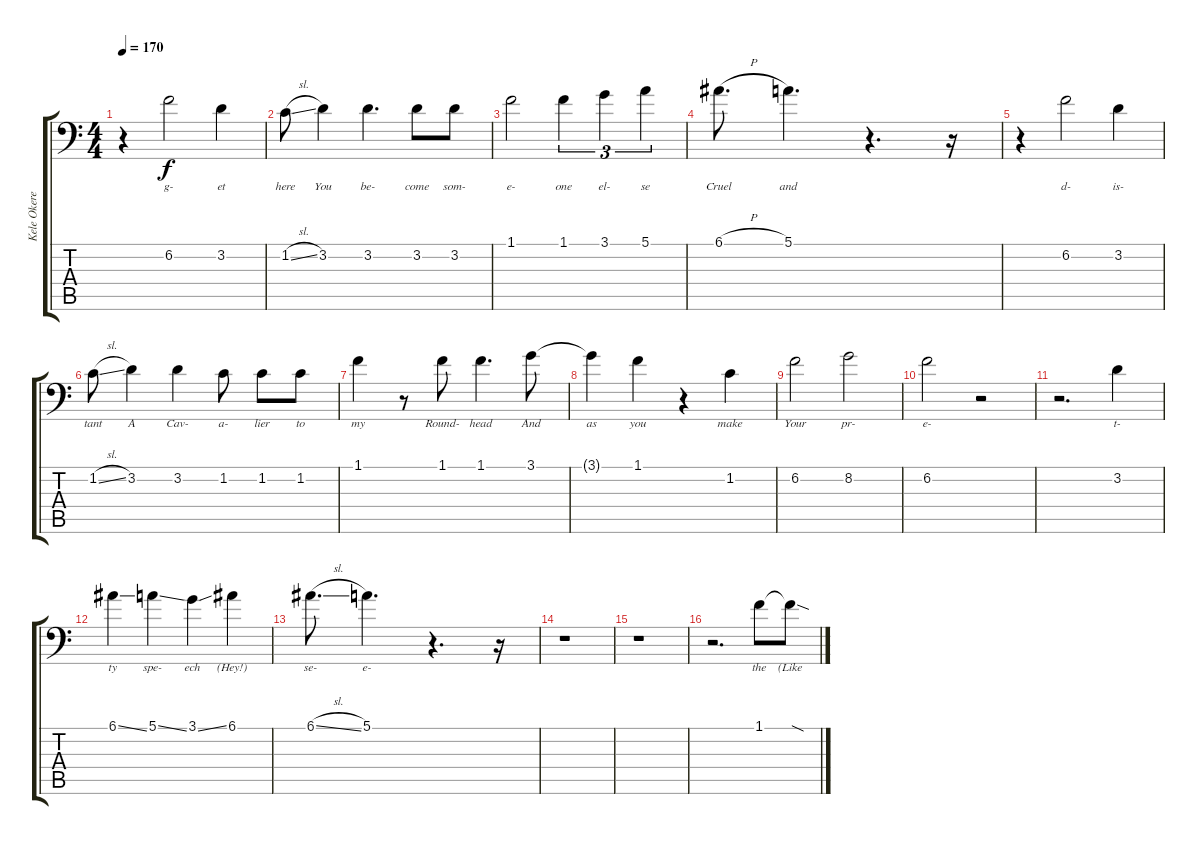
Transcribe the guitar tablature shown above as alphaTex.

\track ("Kele Okereke Vocals" "Kele Okere") {instrument oboe}
\staff {score tabs}
\tuning (E4 B3 G3 D3 A2 E1) {hide}
\ts (4 4)
\tempo 170
\clef f4
\ks c
r.4{dy f} 6.2.2{lyrics (0 "g-") lyrics (1 "") lyrics (2 "") lyrics (3 "") lyrics (4 "")} 3.2.4{lyrics (0 "et") lyrics (1 "") lyrics (2 "") lyrics (3 "") lyrics (4 "")} |
1.2{sl}.8{lyrics (0 "here") lyrics (1 "") lyrics (2 "") lyrics (3 "") lyrics (4 "")} 3.2.4{lyrics (0 "You") lyrics (1 "") lyrics (2 "") lyrics (3 "") lyrics (4 "")} 3.2.4{d lyrics (0 "be-") lyrics (1 "") lyrics (2 "") lyrics (3 "") lyrics (4 "")} 3.2.8{lyrics (0 "come") lyrics (1 "") lyrics (2 "") lyrics (3 "") lyrics (4 "")} 3.2.8{lyrics (0 "som-") lyrics (1 "") lyrics (2 "") lyrics (3 "") lyrics (4 "")} |
1.1.2{lyrics (0 "e-") lyrics (1 "") lyrics (2 "") lyrics (3 "") lyrics (4 "")} 1.1.4{tu (3 2) lyrics (0 "one") lyrics (1 "") lyrics (2 "") lyrics (3 "") lyrics (4 "")} 3.1.4{tu (3 2) lyrics (0 "el-") lyrics (1 "") lyrics (2 "") lyrics (3 "") lyrics (4 "")} 5.1.4{tu (3 2) lyrics (0 "se") lyrics (1 "") lyrics (2 "") lyrics (3 "") lyrics (4 "")} |
6.1{h}.8{d lyrics (0 "Cruel") lyrics (1 "") lyrics (2 "") lyrics (3 "") lyrics (4 "")} 5.1.4{d lyrics (0 "and") lyrics (1 "") lyrics (2 "") lyrics (3 "") lyrics (4 "")} r.4{d} r.16 |
r.4 6.2.2{lyrics (0 "d-") lyrics (1 "") lyrics (2 "") lyrics (3 "") lyrics (4 "")} 3.2.4{lyrics (0 "is-") lyrics (1 "") lyrics (2 "") lyrics (3 "") lyrics (4 "")} |
1.2{sl}.8{lyrics (0 "tant") lyrics (1 "") lyrics (2 "") lyrics (3 "") lyrics (4 "")} 3.2.4{lyrics (0 "A") lyrics (1 "") lyrics (2 "") lyrics (3 "") lyrics (4 "")} 3.2.4{lyrics (0 "Cav-") lyrics (1 "") lyrics (2 "") lyrics (3 "") lyrics (4 "")} 1.2.8{lyrics (0 "a-") lyrics (1 "") lyrics (2 "") lyrics (3 "") lyrics (4 "")} 1.2.8{lyrics (0 "lier") lyrics (1 "") lyrics (2 "") lyrics (3 "") lyrics (4 "")} 1.2.8{lyrics (0 "to") lyrics (1 "") lyrics (2 "") lyrics (3 "") lyrics (4 "")} |
1.1.4{lyrics (0 "my") lyrics (1 "") lyrics (2 "") lyrics (3 "") lyrics (4 "")} r.8 1.1.8{lyrics (0 "Round-") lyrics (1 "") lyrics (2 "") lyrics (3 "") lyrics (4 "")} 1.1.4{d lyrics (0 "head") lyrics (1 "") lyrics (2 "") lyrics (3 "") lyrics (4 "")} 3.1.8{lyrics (0 "And") lyrics (1 "") lyrics (2 "") lyrics (3 "") lyrics (4 "")} |
3.1{t}.4{lyrics (0 "as") lyrics (1 "") lyrics (2 "") lyrics (3 "") lyrics (4 "")} 1.1.4{lyrics (0 "you") lyrics (1 "") lyrics (2 "") lyrics (3 "") lyrics (4 "")} r.4 1.2.4{lyrics (0 "make") lyrics (1 "") lyrics (2 "") lyrics (3 "") lyrics (4 "")} |
6.2.2{lyrics (0 "Your") lyrics (1 "") lyrics (2 "") lyrics (3 "") lyrics (4 "")} 8.2.2{lyrics (0 "pr-") lyrics (1 "") lyrics (2 "") lyrics (3 "") lyrics (4 "")} |
6.2.2{lyrics (0 "e-") lyrics (1 "") lyrics (2 "") lyrics (3 "") lyrics (4 "")} r.2 |
r.2{d} 3.2.4{lyrics (0 "t-") lyrics (1 "") lyrics (2 "") lyrics (3 "") lyrics (4 "")} |
6.1{ss}.4{lyrics (0 "ty") lyrics (1 "") lyrics (2 "") lyrics (3 "") lyrics (4 "")} 5.1{ss}.4{lyrics (0 "spe-") lyrics (1 "") lyrics (2 "") lyrics (3 "") lyrics (4 "")} 3.1{ss}.4{lyrics (0 "ech") lyrics (1 "") lyrics (2 "") lyrics (3 "") lyrics (4 "")} 6.1.4{lyrics (0 "(Hey!)") lyrics (1 "") lyrics (2 "") lyrics (3 "") lyrics (4 "")} |
6.1{sl}.8{d lyrics (0 "se-") lyrics (1 "") lyrics (2 "") lyrics (3 "") lyrics (4 "")} 5.1.4{d lyrics (0 "e-") lyrics (1 "") lyrics (2 "") lyrics (3 "") lyrics (4 "")} r.4{d} r.16 |
r.1 |
r.1 |
r.2{d} 1.1.8{lyrics (0 "the") lyrics (1 "") lyrics (2 "") lyrics (3 "") lyrics (4 "")} 1.1{sod t}.8{lyrics (0 "(Like") lyrics (1 "") lyrics (2 "") lyrics (3 "") lyrics (4 "")}
